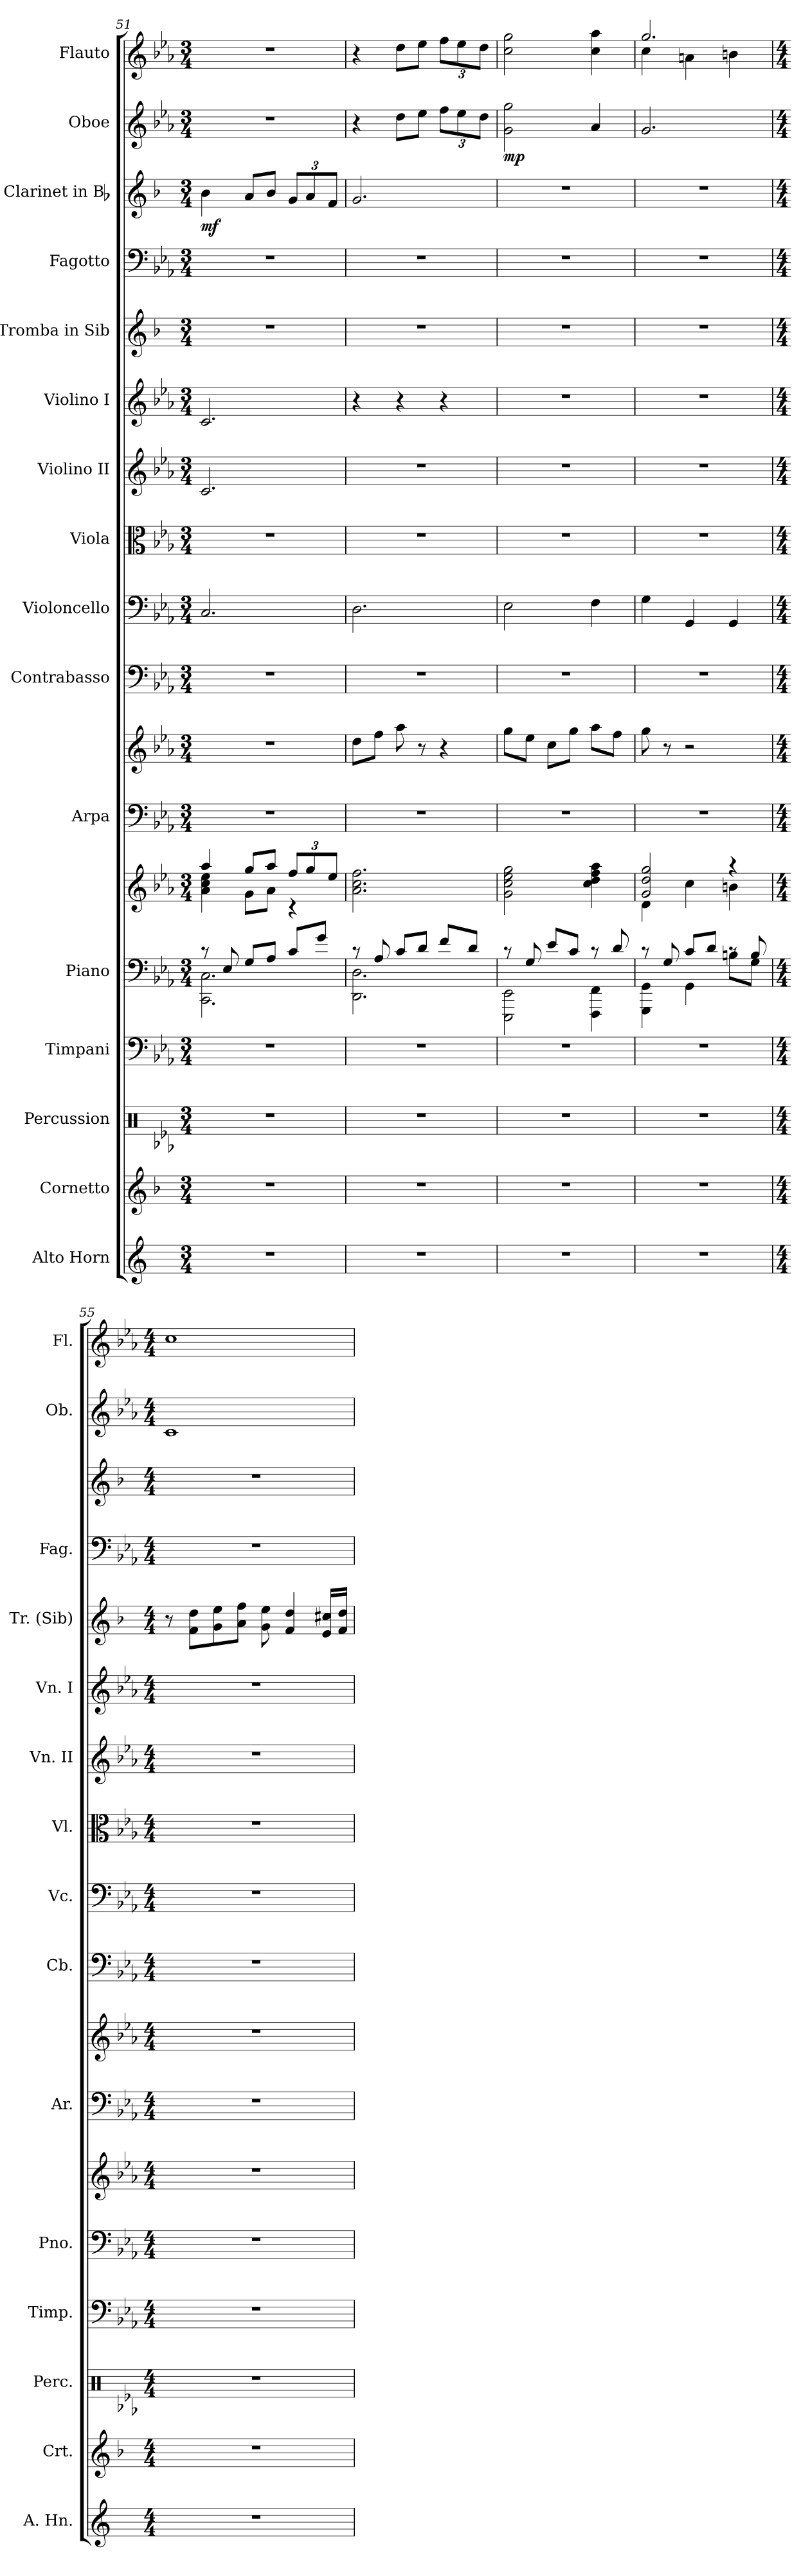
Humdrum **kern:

**kern	**kern	**kern	**kern	**kern	**kern	**kern	**kern	**kern	**kern	**kern	**kern	**kern	**kern	**kern	**kern	**dynam	**kern	**dynam	**kern
*part16	*part15	*part14	*part13	*part12	*part12	*part11	*part11	*part10	*part9	*part8	*part7	*part6	*part5	*part4	*part3	*part3	*part2	*part2	*part1
*staff18	*staff17	*staff16	*staff15	*staff14	*staff13	*staff12	*staff11	*staff10	*staff9	*staff8	*staff7	*staff6	*staff5	*staff4	*staff3	*staff3	*staff2	*staff2	*staff1
*I"Alto Horn	*I"Cornetto	*I"Percussion	*I"Timpani	*I"Piano	*	*I"Arpa	*	*I"Contrabasso	*I"Violoncello	*I"Viola	*I"Violino II	*I"Violino I	*I"Tromba in Sib	*I"Fagotto	*I"Clarinet in Bb	*	*I"Oboe	*	*I"Flauto
*I'A. Hn.	*I'Crt.	*I'Perc.	*I'Timp.	*I'Pno.	*	*I'Ar.	*	*I'Cb.	*I'Vc.	*I'Vl.	*I'Vn. II	*I'Vn. I	*I'Tr. (Sib)	*I'Fag.	*	*	*I'Ob.	*	*I'Fl.
*clefG2	*clefG2	*clefX	*clefF4	*clefF4	*clefG2	*clefF4	*clefG2	*clefF4	*clefF4	*clefC3	*clefG2	*clefG2	*clefG2	*clefF4	*clefG2	*	*clefG2	*	*clefG2
*ITrd5c9	*ITrd1c2	*	*	*	*	*	*	*ITrd7c12	*	*	*	*	*ITrd1c2	*	*ITrd1c2	*	*	*	*
*k[b-e-a-]	*k[b-e-a-]	*k[b-e-a-]	*k[b-e-a-]	*k[b-e-a-]	*k[b-e-a-]	*k[b-e-a-]	*k[b-e-a-]	*k[b-e-a-]	*k[b-e-a-]	*k[b-e-a-]	*k[b-e-a-]	*k[b-e-a-]	*k[b-e-a-]	*k[b-e-a-]	*k[b-e-a-]	*	*k[b-e-a-]	*	*k[b-e-a-]
*c:	*c:	*c:	*c:	*c:	*c:	*c:	*c:	*c:	*c:	*c:	*c:	*c:	*c:	*c:	*c:	*	*c:	*	*c:
*M3/4	*M3/4	*M3/4	*M3/4	*M3/4	*M3/4	*M3/4	*M3/4	*M3/4	*M3/4	*M3/4	*M3/4	*M3/4	*M3/4	*M3/4	*M3/4	*	*M3/4	*	*M3/4
=51	=51	=51	=51	=51	=51	=51	=51	=51	=51	=51	=51	=51	=51	=51	=51	=51	=51	=51	=51
*	*	*	*	*^	*^	*	*	*	*	*	*	*	*	*	*	*	*	*	*
!	!	!	!	!	!	!	!	!	!	!	!	!	!	!	!	!	!	!LO:DY:b	!	!	!
2.r	2.r	2.r	2.r	8rc	2.CC\ 2.C\	4aa-/	4a-\ 4cc\ 4ee-\	2.r	2.r	2.r	2.C/	2.r	2.c/	2.c/	2.r	2.r	4a-\	mf	2.r	.	2.r
.	.	.	.	8E-/	.	.	.	.	.	.	.	.	.	.	.	.	.	.	.	.	.
.	.	.	.	8G/L	.	8gg/L	8g\L	.	.	.	.	.	.	.	.	.	8g/L	.	.	.	.
.	.	.	.	8A-/J	.	8aa-/J	8a-\J	.	.	.	.	.	.	.	.	.	8a-/J	.	.	.	.
.	.	.	.	8c/L	.	12ff/L	4rc	.	.	.	.	.	.	.	.	.	12f/L	.	.	.	.
.	.	.	.	.	.	12gg/	.	.	.	.	.	.	.	.	.	.	12g/	.	.	.	.
.	.	.	.	8g/J	.	.	.	.	.	.	.	.	.	.	.	.	.	.	.	.	.
.	.	.	.	.	.	12ee-/J	.	.	.	.	.	.	.	.	.	.	12e-/J	.	.	.	.
*	*	*	*	*	*	*v	*v	*	*	*	*	*	*	*	*	*	*	*	*	*	*
=52	=52	=52	=52	=52	=52	=52	=52	=52	=52	=52	=52	=52	=52	=52	=52	=52	=52	=52	=52	=52
2.r	2.r	2.r	2.r	8rc	2.DD\ 2.D\	2.a-\ 2.cc\ 2.ff\	2.r	8dd\L	2.r	2.D\	2.r	2.r	4r	2.r	2.r	2.f/	.	4r	.	4r
.	.	.	.	8A-/	.	.	.	8ff\J	.	.	.	.	.	.	.	.	.	.	.	.
.	.	.	.	8c/L	.	.	.	8aa-\	.	.	.	.	4r	.	.	.	.	8dd\L	.	8dd\L
.	.	.	.	8d/J	.	.	.	8r	.	.	.	.	.	.	.	.	.	8ee-\J	.	8ee-\J
.	.	.	.	8f/L	.	.	.	4r	.	.	.	.	4r	.	.	.	.	12ff\L	.	12ff\L
.	.	.	.	.	.	.	.	.	.	.	.	.	.	.	.	.	.	12ee-\	.	12ee-\
.	.	.	.	8d/J	.	.	.	.	.	.	.	.	.	.	.	.	.	.	.	.
.	.	.	.	.	.	.	.	.	.	.	.	.	.	.	.	.	.	12dd\J	.	12dd\J
=53	=53	=53	=53	=53	=53	=53	=53	=53	=53	=53	=53	=53	=53	=53	=53	=53	=53	=53	=53	=53
!	!	!	!	!	!	!	!	!	!	!	!	!	!	!	!	!	!	!	!LO:DY:b	!
2.r	2.r	2.r	2.r	8rc	2EEE-\ 2EE-\	2g\ 2cc\ 2ee-\ 2gg\	2.r	8gg\L	2.r	2E-\	2.r	2.r	2.r	2.r	2.r	2.r	.	2g\ 2gg\	mp	2cc\ 2gg\
.	.	.	.	8G/	.	.	.	8ee-\J	.	.	.	.	.	.	.	.	.	.	.	.
.	.	.	.	8e-/L	.	.	.	8cc\L	.	.	.	.	.	.	.	.	.	.	.	.
.	.	.	.	8c/J	.	.	.	8gg\J	.	.	.	.	.	.	.	.	.	.	.	.
.	.	.	.	8rc	4FFF\ 4FF\	4cc\ 4dd\ 4ff\ 4aa-\	.	8aa-\L	.	4F\	.	.	.	.	.	.	.	4a-/	.	4cc\ 4aa-\
.	.	.	.	8d/	.	.	.	8ff\J	.	.	.	.	.	.	.	.	.	.	.	.
=54	=54	=54	=54	=54	=54	=54	=54	=54	=54	=54	=54	=54	=54	=54	=54	=54	=54	=54	=54	=54
*	*	*	*	*	*	*^	*	*	*	*	*	*	*	*	*	*	*	*	*	*^
2.r	2.r	2.r	2.r	8rc	4GGG\ 4GG\	2g/ 2dd/ 2gg/	4d\	2.r	8gg\	2.r	4G\	2.r	2.r	2.r	2.r	2.r	2.r	.	2.g/	.	2.gg/	4cc\
.	.	.	.	8G/	.	.	.	.	8r	.	.	.	.	.	.	.	.	.	.	.	.	.
.	.	.	.	8c/L	4GG\	.	4cc\	.	2r	.	4GG/	.	.	.	.	.	.	.	.	.	.	4an\
.	.	.	.	8d/J	.	.	.	.	.	.	.	.	.	.	.	.	.	.	.	.	.	.
.	.	.	.	8rc	8Bn\L	4raa	4bn\	.	.	.	4GG/	.	.	.	.	.	.	.	.	.	.	4bn\
.	.	.	.	8B/	8G\J	.	.	.	.	.	.	.	.	.	.	.	.	.	.	.	.	.
*	*	*	*	*v	*v	*	*	*	*	*	*	*	*	*	*	*	*	*	*	*	*v	*v
*	*	*	*	*	*v	*v	*	*	*	*	*	*	*	*	*	*	*	*	*	*
!!LO:PB:g=z
=55	=55	=55	=55	=55	=55	=55	=55	=55	=55	=55	=55	=55	=55	=55	=55	=55	=55	=55	=55
*M4/4	*M4/4	*M4/4	*M4/4	*M4/4	*M4/4	*M4/4	*M4/4	*M4/4	*M4/4	*M4/4	*M4/4	*M4/4	*M4/4	*M4/4	*M4/4	*	*M4/4	*	*M4/4
1r	1r	1r	1r	1r	1r	1r	1r	1r	1r	1r	1r	1r	8r	1r	1r	.	1c	.	1cc
.	.	.	.	.	.	.	.	.	.	.	.	.	8e-\ 8cc\L	.	.	.	.	.	.
.	.	.	.	.	.	.	.	.	.	.	.	.	8f\ 8dd\	.	.	.	.	.	.
.	.	.	.	.	.	.	.	.	.	.	.	.	8g\ 8ee-\J	.	.	.	.	.	.
.	.	.	.	.	.	.	.	.	.	.	.	.	8f\ 8dd\	.	.	.	.	.	.
.	.	.	.	.	.	.	.	.	.	.	.	.	4e-/ 4cc/	.	.	.	.	.	.
.	.	.	.	.	.	.	.	.	.	.	.	.	16d/ 16bn/LL	.	.	.	.	.	.
.	.	.	.	.	.	.	.	.	.	.	.	.	16e-/ 16cc/JJ	.	.	.	.	.	.
=	=	=	=	=	=	=	=	=	=	=	=	=	=	=	=	=	=	=	=
*-	*-	*-	*-	*-	*-	*-	*-	*-	*-	*-	*-	*-	*-	*-	*-	*-	*-	*-	*-
